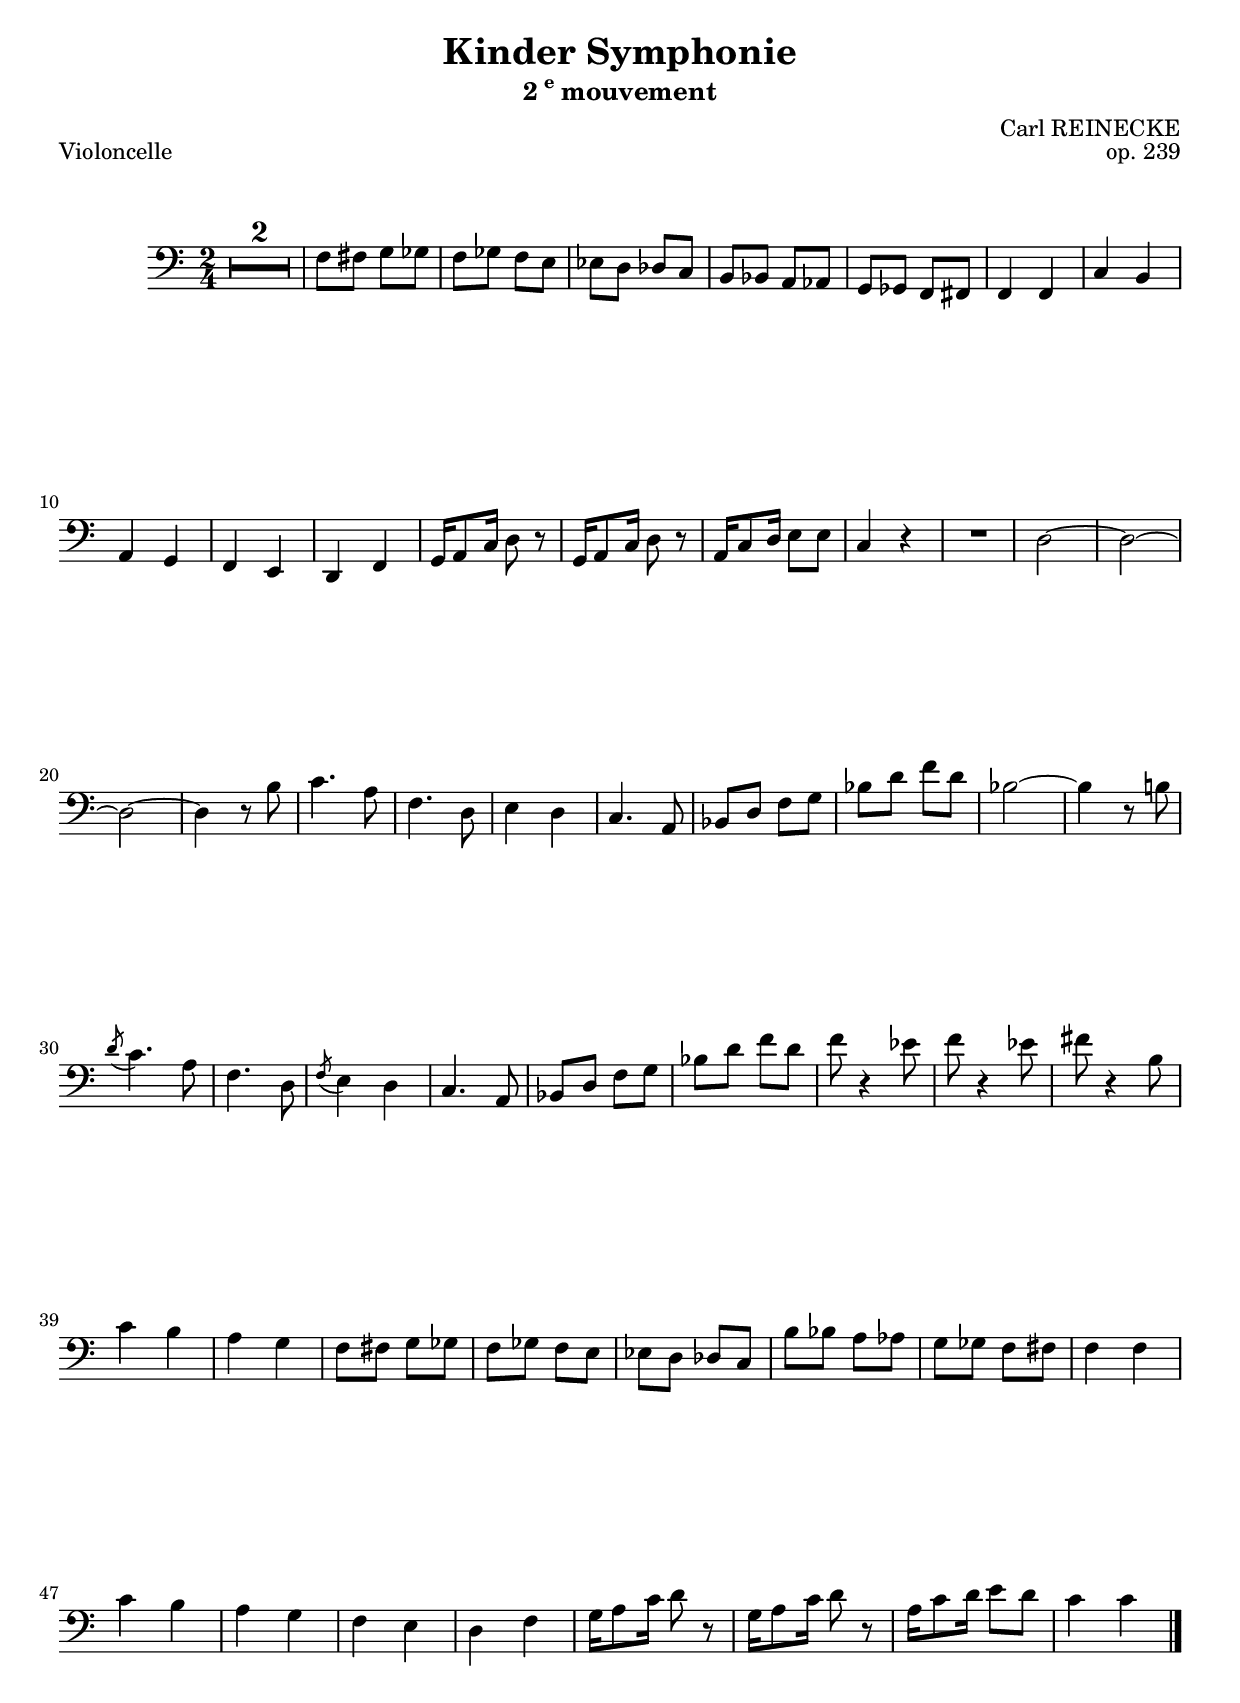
% Created on Wed Oct 21 20:51:23 CEST 2009
\version "2.13.3"

\include "header.ly"

staffCello =  {
	\set Staff.instrumentName = "Violoncelle"
	\set Staff.shortInstrumentName = "vlc."
	\set Staff.midiInstrument = "cello"
\relative f {
\set Score.markFormatter = #format-mark-box-letters
 \set Score.skipBars = ##t
 \override MultiMeasureRest #'expand-limit = 1 	
\clef "bass" \key c \major \time 2/4 R2*2 | % 3
    f8 [ fis8 ] g8 [ ges8 ] | % 4
    f8 [ ges8 ] f8 [ e8 ]  | % 5
    es8 [ d8 ] des8 [ c8 ] | % 6
    b8 [ bes8 ] a8 [ as8 ] | % 7
    g8 [ ges8 ] f8 [ fis8 ] | % 8
    f4 f4  | % 9
    c'4 b4 | \barNumberCheck #10
    a4 g4 | % 11
    f4 e4 | % 12
    d4 f4 | % 13
    g16 [ a8 c16 ] d8 r8 | % 14
    g,16 [ a8 c16 ] d8 r8 | % 15
    a16 [ c8 d16 ] e8 [ e8 ]  | % 16
    c4 r4 | % 17
    R2 | % 18
    d2 ~ | % 19
    d2 ~ | \barNumberCheck #20
    d2 ~ | % 21
    d4 r8 b'8 | % 22
    c4. a8 | % 23
    f4. d8 | % 24
    e4 d4  | % 25
    c4. a8 | % 26
    bes8 [ d8 ] f8 [ g8 ] | % 27
    bes8 [ d8 ] f8 [ d8 ] | % 28
    bes2 ~ | % 29
    bes4 r8 b8 | \barNumberCheck #30
    \acciaccatura { d8 } c4. a8 | % 31
    f4. d8  | % 32
    \acciaccatura { f8 } e4 d4 | % 33
    c4. a8 | % 34
    bes8 [ d8 ] f8 [ g8 ] | % 35
    bes8 [ d8 ] f8 [ d8 ] | % 36
    f8 r4 es8 | % 37
    f8 r4 es8 | % 38
    fis8 r4 b,8  | % 39
    c4 b4 | \barNumberCheck #40
    a4 g4 | % 41
    f8 [ fis8 ] g8 [ ges8 ] | % 42
    f8 [ ges8 ] f8 [ e8 ] | % 43
    es8 [ d8 ] des8 [ c8 ] | % 44
    b'8 [ bes8 ] a8 [ as8 ]  | % 45
    g8 [ ges8 ] f8 [ fis8 ] | % 46
    f4 f4 | % 47
    c'4 b4 | % 48
    a4 g4 | % 49
    f4 e4 | \barNumberCheck #50
    d4 f4  | % 51
    g16 [ a8 c16 ] d8 r8 | % 52
    g,16 [ a8 c16 ] d8 r8 | % 53
    a16 [ c8 d16 ] e8 [ d8 ] | % 54
    c4 c4 \bar "|."
    }
    }


\book {
\paper {
#(set-paper-size "a4")	
ragged-last-bottom =##f
oddFooterMarkup = \markup {\fill-line {} }
}

\score { 
<< 
\new Staff \with { \remove Instrument_name_engraver } 
\staffCello 
>> 
\header {
piece = "Violoncelle" 
	}  
} 
}
